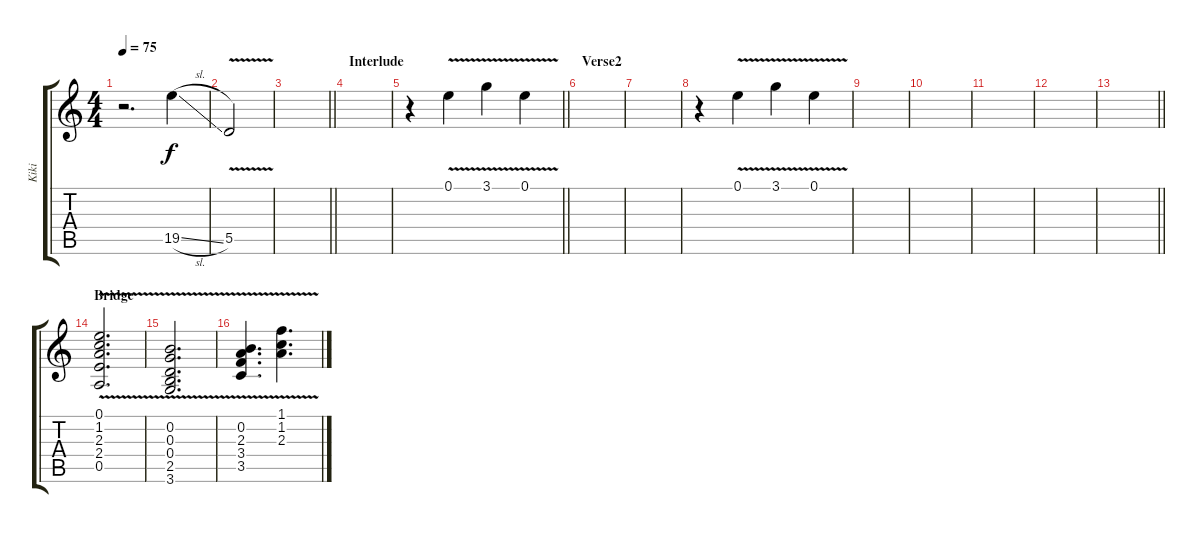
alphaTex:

\track ("Kiki" "Kiki") {instrument electricguitarclean}
\staff {score tabs}
\tuning (E4 B3 G3 D3 A2 E2) {hide}
\ts (4 4)
\tempo 75
\clef g2
\ks c
r.2{d dy f} 19.5{sl}.4 |
5.5{v}.2 |
\barLineRight lightlight
|
\section ("" "Interlude")
|
\barLineRight lightlight
r.4 0.1{v}.4 3.1{v}.4 0.1{v}.4 |
\section ("" "Verse2")
|
|
r.4 0.1{v}.4 3.1{v}.4 0.1{v}.4 |
|
|
|
|
\barLineRight lightlight
|
\section ("" "Bridge")
(0.1{v} 1.2 2.3 2.4 0.5).2{d} |
(0.2{v} 0.3 0.4 2.5 3.6).2{d} |
(0.2 2.3{v} 3.4 3.5).4{d} (1.1 1.2 2.3{v}).4{d}
